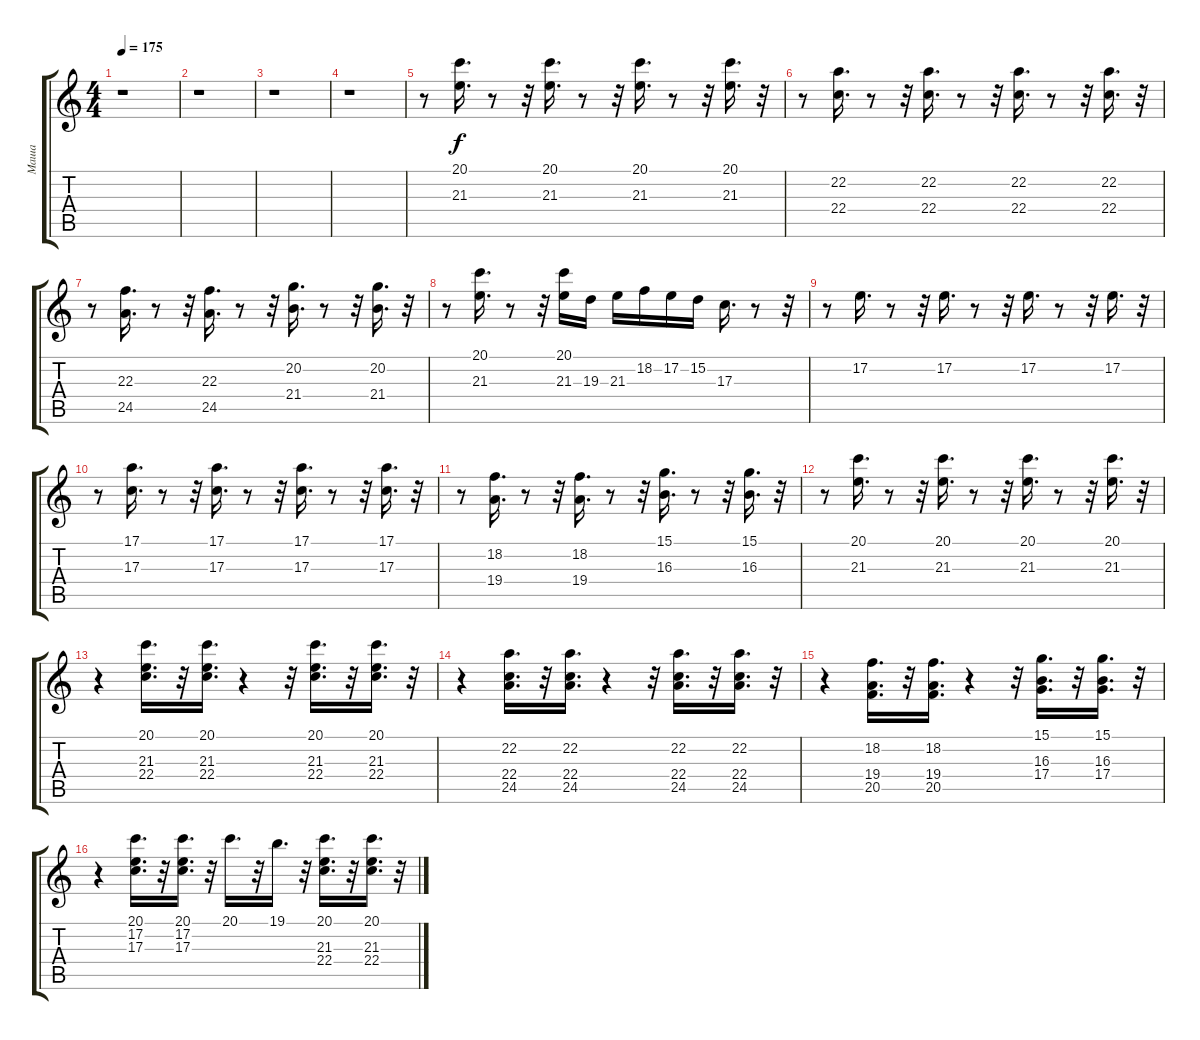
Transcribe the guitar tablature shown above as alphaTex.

\track ("Маша" "Маша") {instrument stringensemble1}
\staff {score tabs}
\tuning (E4 B3 G3 D3 A2 E2) {hide}
\ts (4 4)
\tempo 175
\clef g2
\ks c
r.1{dy f instrument stringensemble1} |
r.1 |
r.1 |
r.1 |
r.8 (20.1 21.3).16{d} r.8 r.32 (20.1 21.3).16{d} r.8 r.32 (20.1 21.3).16{d} r.8 r.32 (20.1 21.3).16{d} r.32 |
r.8 (22.2 22.4).16{d} r.8 r.32 (22.2 22.4).16{d} r.8 r.32 (22.2 22.4).16{d} r.8 r.32 (22.2 22.4).16{d} r.32 |
r.8 (22.3 24.5).16{d} r.8 r.32 (22.3 24.5).16{d} r.8 r.32 (20.2 21.4).16{d} r.8 r.32 (20.2 21.4).16{d} r.32 |
r.8 (20.1 21.3).16{d} r.8 r.32 (20.1 21.3).16 19.3.16 21.3.16 18.2.16 17.2.16 15.2.16 17.3.16{d} r.8 r.32 |
r.8 17.2.16{d} r.8 r.32 17.2.16{d} r.8 r.32 17.2.16{d} r.8 r.32 17.2.16{d} r.32 |
r.8 (17.1 17.3).16{d} r.8 r.32 (17.1 17.3).16{d} r.8 r.32 (17.1 17.3).16{d} r.8 r.32 (17.1 17.3).16{d} r.32 |
r.8 (18.2 19.4).16{d} r.8 r.32 (18.2 19.4).16{d} r.8 r.32 (15.1 16.3).16{d} r.8 r.32 (15.1 16.3).16{d} r.32 |
r.8 (20.1 21.3).16{d} r.8 r.32 (20.1 21.3).16{d} r.8 r.32 (20.1 21.3).16{d} r.8 r.32 (20.1 21.3).16{d} r.32 |
r.4 (20.1 21.3 22.4).16{d} r.32 (20.1 21.3 22.4).16{d} r.4 r.32 (20.1 21.3 22.4).16{d} r.32 (20.1 21.3 22.4).16{d} r.32 |
r.4 (22.2 22.4 24.5).16{d} r.32 (22.2 22.4 24.5).16{d} r.4 r.32 (22.2 22.4 24.5).16{d} r.32 (22.2 22.4 24.5).16{d} r.32 |
r.4 (18.2 19.4 20.5).16{d} r.32 (18.2 19.4 20.5).16{d} r.4 r.32 (15.1 16.3 17.4).16{d} r.32 (15.1 16.3 17.4).16{d} r.32 |
r.4 (20.1 17.2 17.3).16{d} r.32 (20.1 17.2 17.3).16{d} r.32 20.1.16{d} r.32 19.1.16{d} r.32 (20.1 21.3 22.4).16{d} r.32 (20.1 21.3 22.4).16{d} r.32
